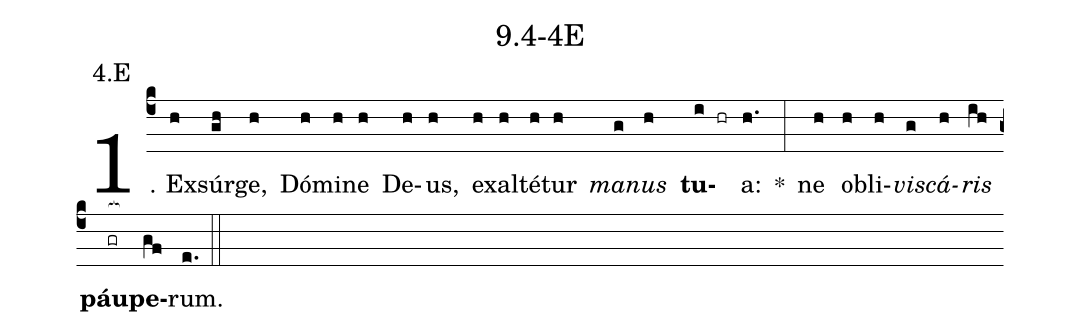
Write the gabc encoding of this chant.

name: 9.4-4E;
annotation: 4.E;
%%
(c4)1. Ex(h)súr(gh)ge,(h) Dó(h)mi(h)ne(h) De(h)us,(h) ex(h)al(h)té(h)tur(h) <i>ma</i>(g)<i>nus</i>(h) <b>tu</b>(i hr)a:(h.) *(:) ne(h) ob(h)li(h)<i>vis</i>(g)<i>cá</i>(h)<i>ris</i>(ih) <b>páu</b>(gr[ocb:1{])<b>pe</b>(gf[ocb:0}])rum.(e.) (::)


%E(h) u(g) o(h) u(ih) a(gf) e.(e.) (::)
